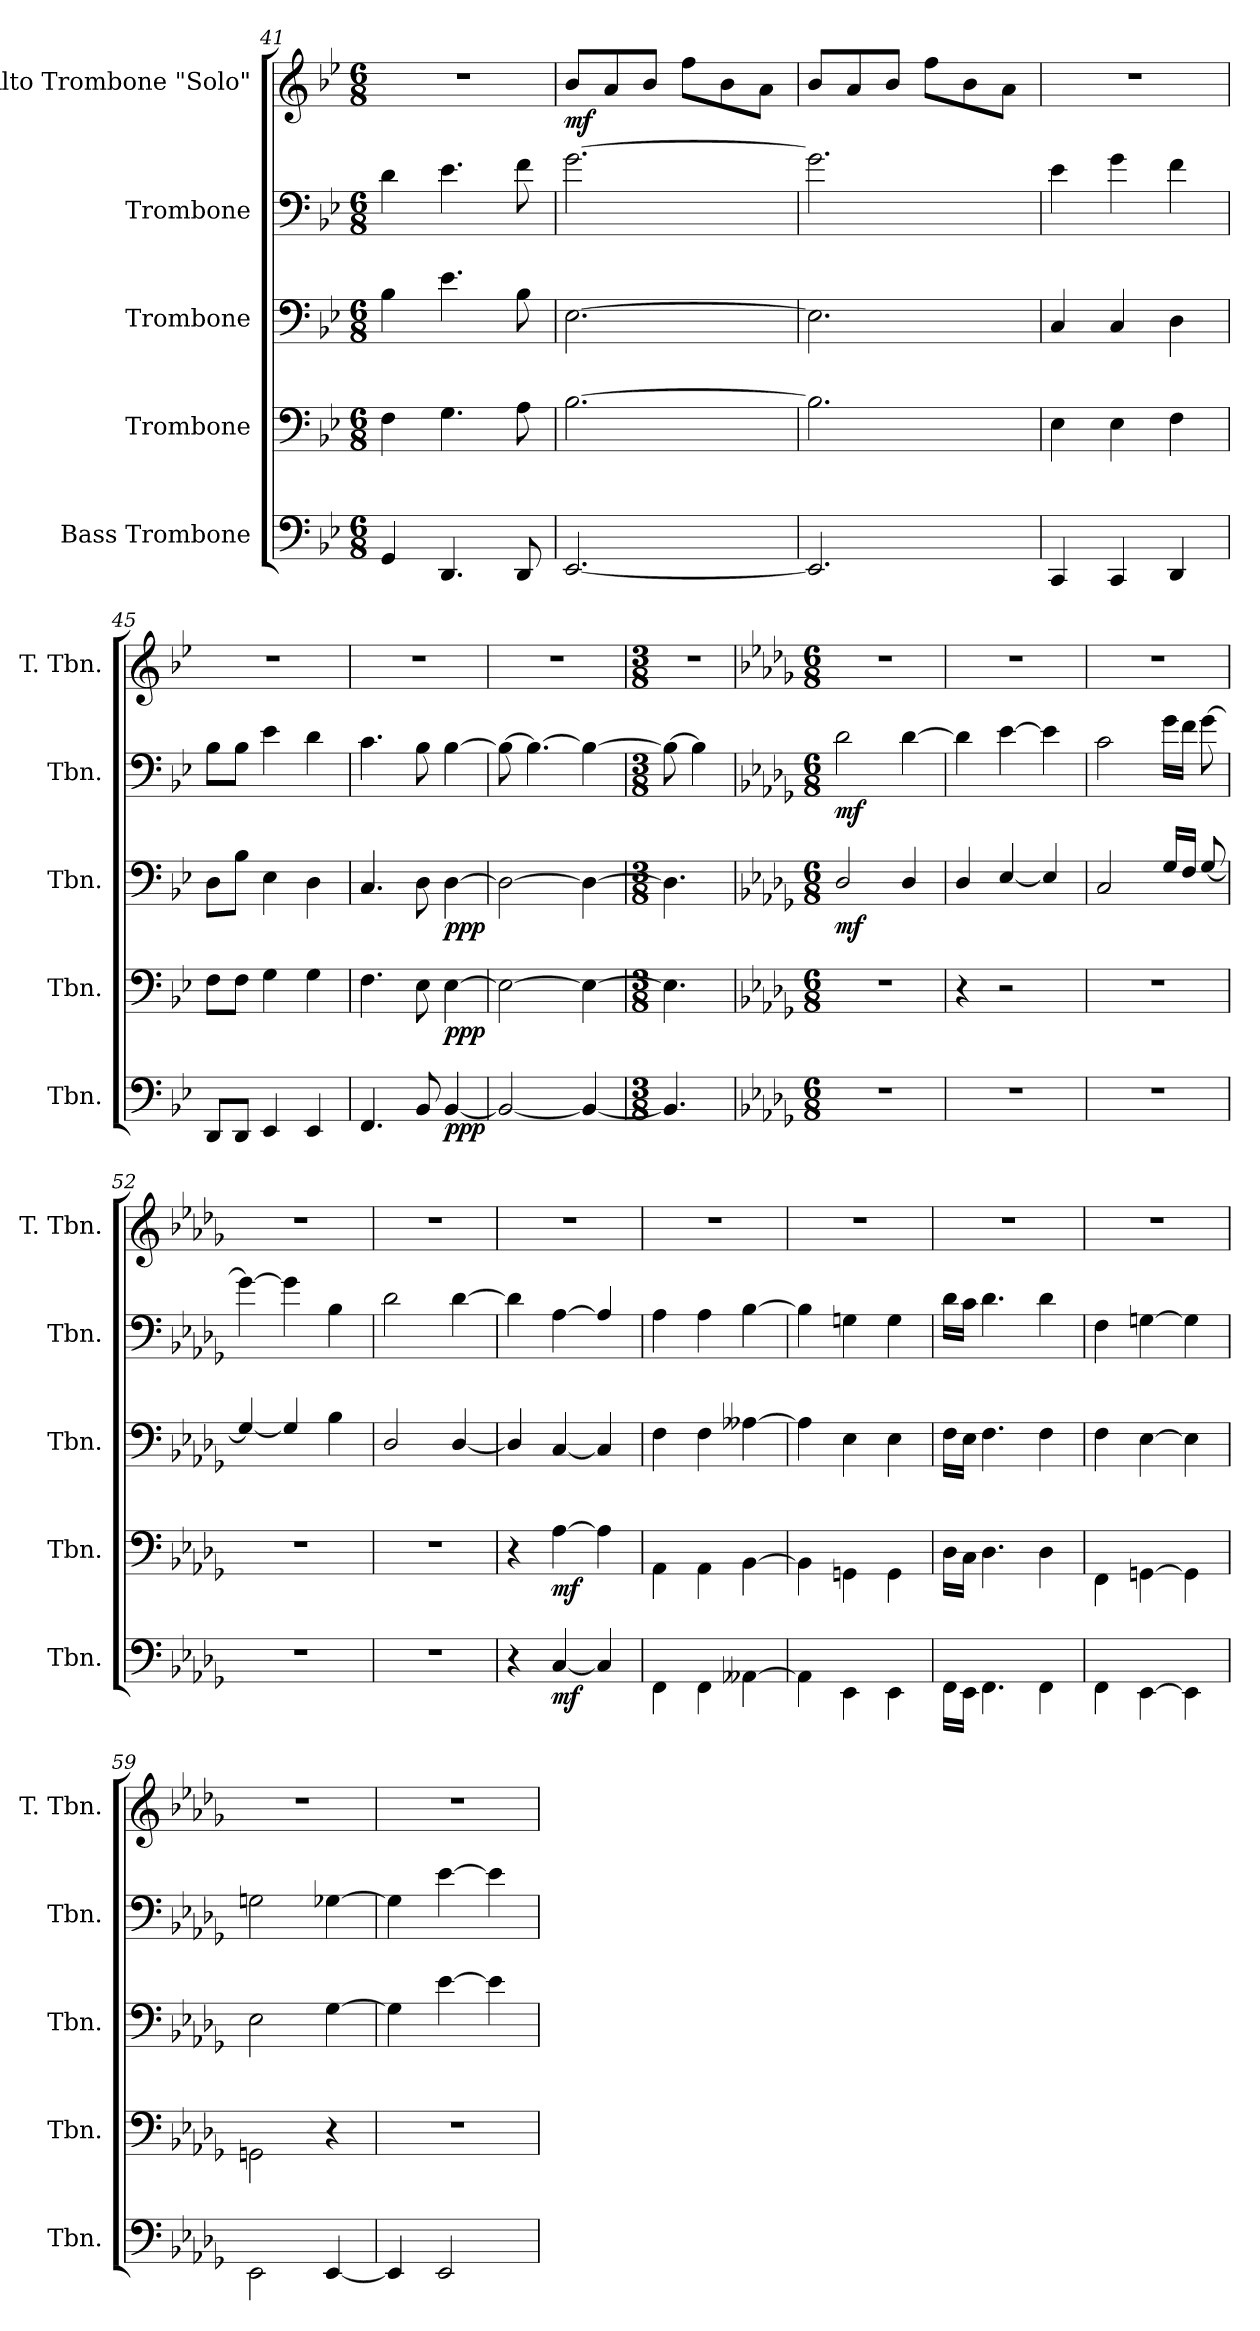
**kern	**dynam	**kern	**dynam	**kern	**dynam	**kern	**dynam	**kern	**dynam
*part5	*part5	*part4	*part4	*part3	*part3	*part2	*part2	*part1	*part1
*staff5	*staff5	*staff4	*staff4	*staff3	*staff3	*staff2	*staff2	*staff1	*staff1
*I"Bass Trombone	*	*I"Trombone	*	*I"Trombone	*	*I"Trombone	*	*I"Alto Trombone &quot;Solo&quot;	*
*I'Tbn.	*	*I'Tbn.	*	*I'Tbn.	*	*I'Tbn.	*	*I'T. Tbn.	*
*clefF4	*	*clefF4	*	*clefF4	*	*clefF4	*	*clefG2	*
*k[b-e-]	*	*k[b-e-]	*	*k[b-e-]	*	*k[b-e-]	*	*k[b-e-]	*
*M6/8	*	*M6/8	*	*M6/8	*	*M6/8	*	*M6/8	*
=41	=41	=41	=41	=41	=41	=41	=41	=41	=41
4GG/	.	4F\	.	4B-\	.	4d\	.	2.r	.
4.DD/	.	4.G\	.	4.e-\	.	4.e-\	.	.	.
8DD/	.	8A\	.	8B-\	.	8f\	.	.	.
=42	=42	=42	=42	=42	=42	=42	=42	=42	=42
!	!	!	!	!	!	!	!	!	!LO:DY:b
[2.EE-/	.	[2.B-\	.	[2.E-\	.	[2.g\	.	8b-/L	mf
.	.	.	.	.	.	.	.	8a/	.
.	.	.	.	.	.	.	.	8b-/J	.
.	.	.	.	.	.	.	.	8ff\L	.
.	.	.	.	.	.	.	.	8b-\	.
.	.	.	.	.	.	.	.	8a\J	.
=43	=43	=43	=43	=43	=43	=43	=43	=43	=43
2.EE-/]	.	2.B-\]	.	2.E-\]	.	2.g\]	.	8b-/L	.
.	.	.	.	.	.	.	.	8a/	.
.	.	.	.	.	.	.	.	8b-/J	.
.	.	.	.	.	.	.	.	8ff\L	.
.	.	.	.	.	.	.	.	8b-\	.
.	.	.	.	.	.	.	.	8a\J	.
!!LO:LB:g=z
=44	=44	=44	=44	=44	=44	=44	=44	=44	=44
4CC/	.	4E-\	.	4C/	.	4e-\	.	2.r	.
4CC/	.	4E-\	.	4C/	.	4g\	.	.	.
4DD/	.	4F\	.	4D\	.	4f\	.	.	.
=45	=45	=45	=45	=45	=45	=45	=45	=45	=45
8DD/L	.	8F\L	.	8D\L	.	8B-\L	.	2.r	.
8DD/J	.	8F\J	.	8B-\J	.	8B-\J	.	.	.
4EE-/	.	4G\	.	4E-\	.	4e-\	.	.	.
4EE-/	.	4G\	.	4D\	.	4d\	.	.	.
=46	=46	=46	=46	=46	=46	=46	=46	=46	=46
4.FF/	.	4.F\	.	4.C/	.	4.c\	.	2.r	.
8BB-/	.	8E-\	.	8D\	.	8B-\	.	.	.
!	!LO:DY:b	!	!LO:DY:b	!	!LO:DY:b	!	!	!	!
[4BB-/	ppp	[4E-\	ppp	[4D\	ppp	[4B-\	.	.	.
=47	=47	=47	=47	=47	=47	=47	=47	=47	=47
2BB-/_	.	2E-\_	.	2D\_	.	8B-\_	.	2.r	.
.	.	.	.	.	.	4.B-\_	.	.	.
4BB-/_	.	4E-\_	.	4D\_	.	4B-\_	.	.	.
=48	=48	=48	=48	=48	=48	=48	=48	=48	=48
*M3/8	*	*M3/8	*	*M3/8	*	*M3/8	*	*M3/8	*
4.BB-/]	.	4.E-\]	.	4.D\]	.	8B-\_	.	4.r	.
.	.	.	.	.	.	4B-\]	.	.	.
=49	=49	=49	=49	=49	=49	=49	=49	=49	=49
*k[b-e-a-d-g-]	*	*k[b-e-a-d-g-]	*	*k[b-e-a-d-g-]	*	*k[b-e-a-d-g-]	*	*k[b-e-a-d-g-]	*
*M6/8	*	*M6/8	*	*M6/8	*	*M6/8	*	*M6/8	*
!	!	!	!	!	!LO:DY:b	!	!LO:DY:b	!	!
2.r	.	2.r	.	2D-/	mf	2d-\	mf	2.r	.
.	.	.	.	4D-/	.	[4d-\	.	.	.
=50	=50	=50	=50	=50	=50	=50	=50	=50	=50
2.r	.	4r	.	4D-/	.	4d-\]	.	2.r	.
.	.	2r	.	[4E-/	.	[4e-\	.	.	.
.	.	.	.	4E-/]	.	4e-\]	.	.	.
!!LO:PB:g=z
=51	=51	=51	=51	=51	=51	=51	=51	=51	=51
2.r	.	2.r	.	2C/	.	2c\	.	2.r	.
.	.	.	.	16G-/LL	.	16g-\LL	.	.	.
.	.	.	.	16F/JJ	.	16f\JJ	.	.	.
.	.	.	.	[8G-/	.	[8g-\	.	.	.
=52	=52	=52	=52	=52	=52	=52	=52	=52	=52
2.r	.	2.r	.	4G-/_	.	4g-\_	.	2.r	.
.	.	.	.	4G-/]	.	4g-\]	.	.	.
.	.	.	.	4B-\	.	4B-\	.	.	.
=53	=53	=53	=53	=53	=53	=53	=53	=53	=53
2.r	.	2.r	.	2D-/	.	2d-\	.	2.r	.
.	.	.	.	[4D-/	.	[4d-\	.	.	.
=54	=54	=54	=54	=54	=54	=54	=54	=54	=54
4r	.	4r	.	4D-/]	.	4d-\]	.	2.r	.
!	!LO:DY:b	!	!LO:DY:b	!	!	!	!	!	!
[4C/	mf	[4A-\	mf	[4C/	.	[4A-\	.	.	.
4C/]	.	4A-\]	.	4C/]	.	4A-/]	.	.	.
=55	=55	=55	=55	=55	=55	=55	=55	=55	=55
4FF\	.	4AA-\	.	4F\	.	4A-\	.	2.r	.
4FF\	.	4AA-\	.	4F\	.	4A-\	.	.	.
[4AA--X\	.	[4BB-\	.	[4A--X\	.	[4B-\	.	.	.
=56	=56	=56	=56	=56	=56	=56	=56	=56	=56
4AA--\]	.	4BB-\]	.	4A--\]	.	4B-\]	.	2.r	.
4EE-\	.	4GGn\	.	4E-\	.	4Gn\	.	.	.
4EE-\	.	4GG\	.	4E-\	.	4G\	.	.	.
=57	=57	=57	=57	=57	=57	=57	=57	=57	=57
16FF\LL	.	16D-\LL	.	16F\LL	.	16d-\LL	.	2.r	.
16EE-\JJ	.	16C\JJ	.	16E-\JJ	.	16c\JJ	.	.	.
4.FF\	.	4.D-\	.	4.F\	.	4.d-\	.	.	.
4FF\	.	4D-\	.	4F\	.	4d-\	.	.	.
=58	=58	=58	=58	=58	=58	=58	=58	=58	=58
4FF\	.	4FF\	.	4F\	.	4F\	.	2.r	.
[4EE-\	.	[4GGn\	.	[4E-\	.	[4Gn\	.	.	.
4EE-\]	.	4GG\]	.	4E-\]	.	4G\]	.	.	.
!!LO:LB:g=z
=59	=59	=59	=59	=59	=59	=59	=59	=59	=59
2EE-\	.	2GGn\	.	2E-\	.	2Gn\	.	2.r	.
[4EE-/	.	4r	.	[4G-\	.	[4G-X\	.	.	.
=60	=60	=60	=60	=60	=60	=60	=60	=60	=60
4EE-/]	.	2.r	.	4G-\]	.	4G-\]	.	2.r	.
2EE-/	.	.	.	[4e-\	.	[4e-\	.	.	.
.	.	.	.	4e-\]	.	4e-\]	.	.	.
=	=	=	=	=	=	=	=	=	=
*-	*-	*-	*-	*-	*-	*-	*-	*-	*-
